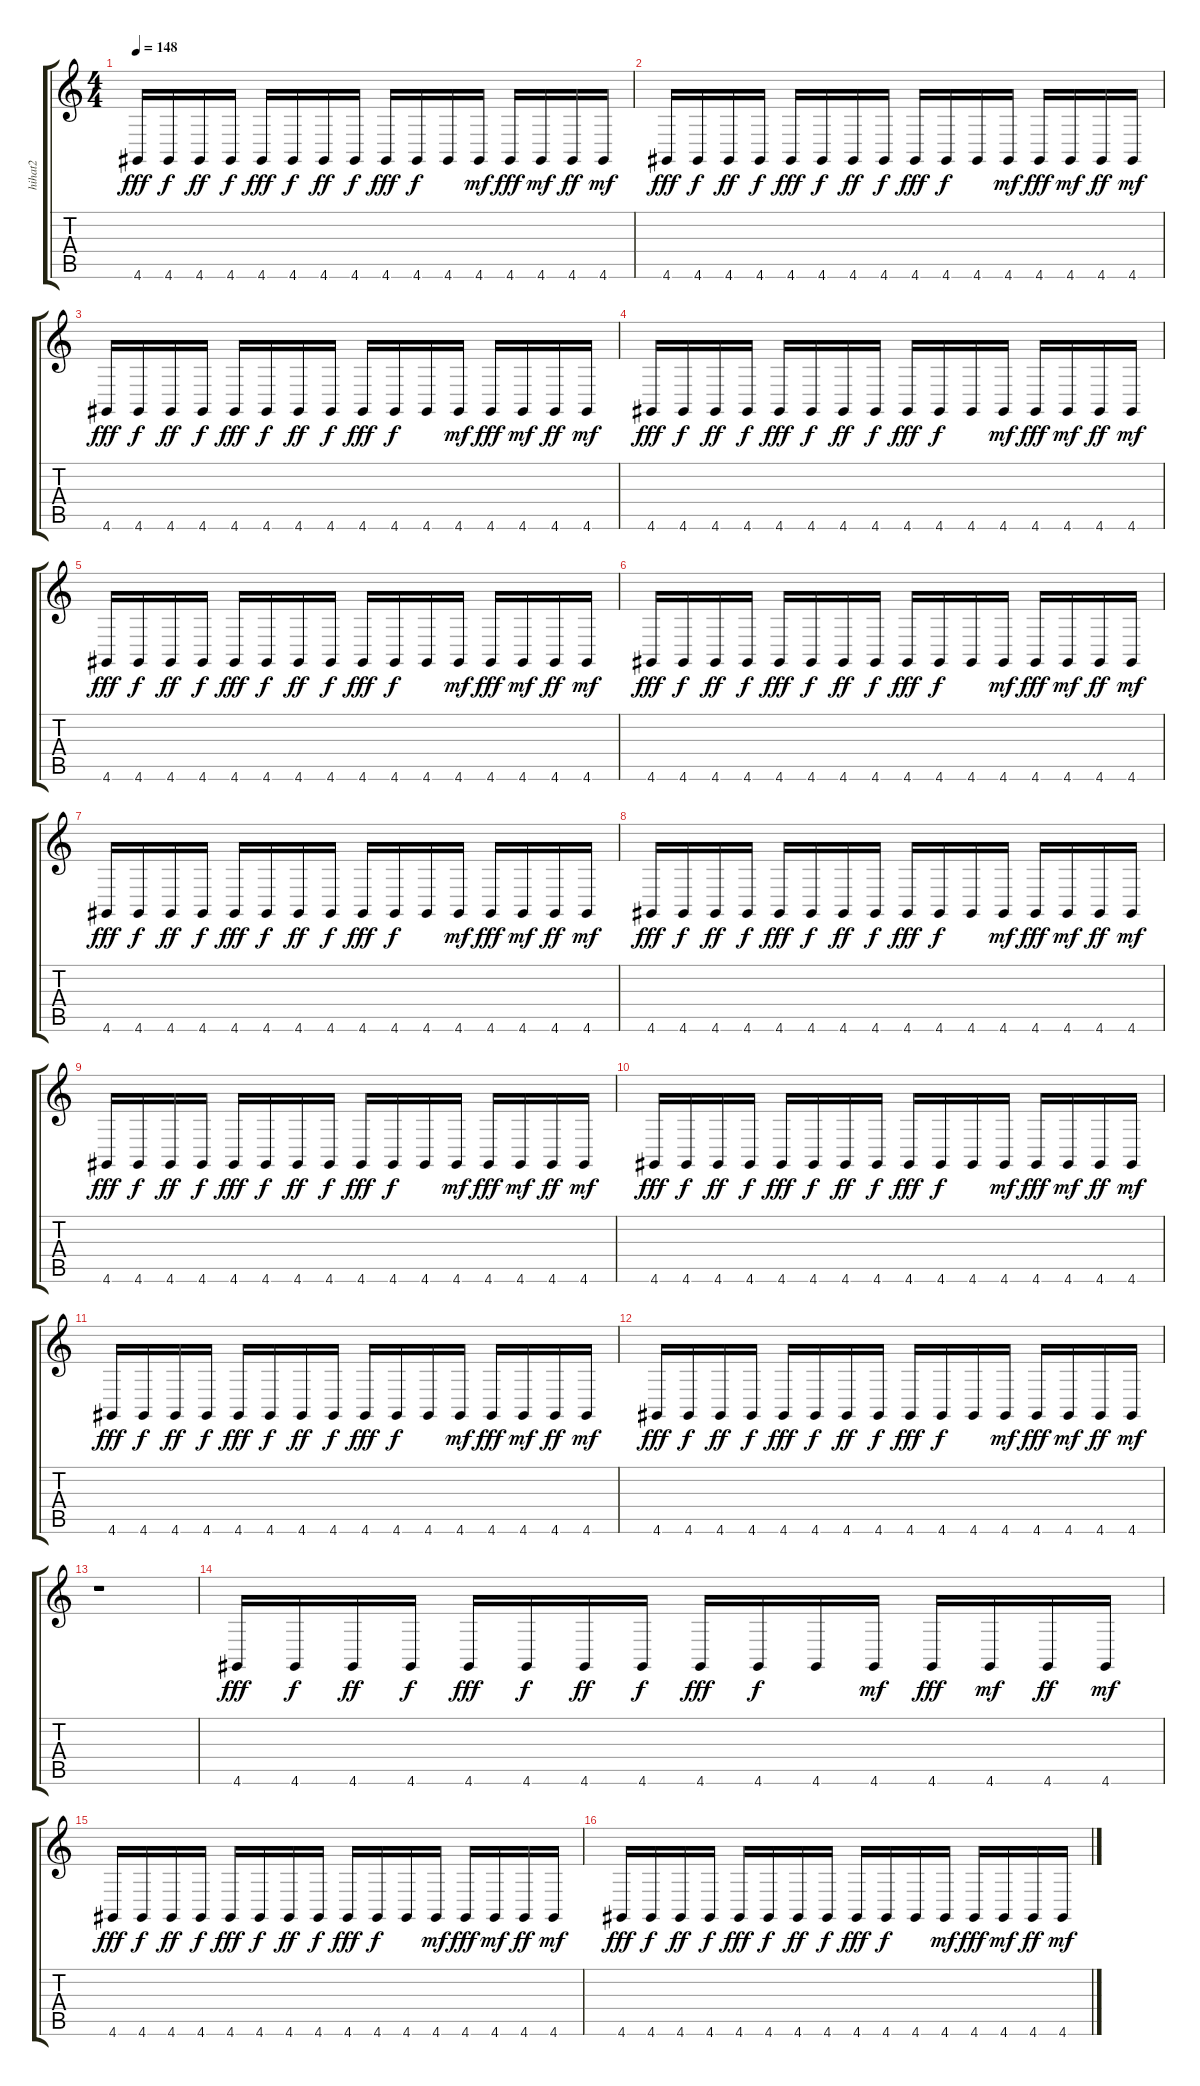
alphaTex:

\track ("hihat2" "hihat2") {instrument acousticgrandpiano}
\staff {score tabs}
\tuning (E4 B3 G3 D3 A2 E2) {hide}
\ts (4 4)
\tempo 148
\clef g2
\ks c
4.6.16{dy fff} 4.6.16{dy f} 4.6.16{dy ff} 4.6.16{dy f} 4.6.16{dy fff} 4.6.16{dy f} 4.6.16{dy ff} 4.6.16{dy f} 4.6.16{dy fff} 4.6.16{dy f} 4.6.16 4.6.16{dy mf} 4.6.16{dy fff} 4.6.16{dy mf} 4.6.16{dy ff} 4.6.16{dy mf} |
4.6.16{dy fff} 4.6.16{dy f} 4.6.16{dy ff} 4.6.16{dy f} 4.6.16{dy fff} 4.6.16{dy f} 4.6.16{dy ff} 4.6.16{dy f} 4.6.16{dy fff} 4.6.16{dy f} 4.6.16 4.6.16{dy mf} 4.6.16{dy fff} 4.6.16{dy mf} 4.6.16{dy ff} 4.6.16{dy mf} |
4.6.16{dy fff} 4.6.16{dy f} 4.6.16{dy ff} 4.6.16{dy f} 4.6.16{dy fff} 4.6.16{dy f} 4.6.16{dy ff} 4.6.16{dy f} 4.6.16{dy fff} 4.6.16{dy f} 4.6.16 4.6.16{dy mf} 4.6.16{dy fff} 4.6.16{dy mf} 4.6.16{dy ff} 4.6.16{dy mf} |
4.6.16{dy fff} 4.6.16{dy f} 4.6.16{dy ff} 4.6.16{dy f} 4.6.16{dy fff} 4.6.16{dy f} 4.6.16{dy ff} 4.6.16{dy f} 4.6.16{dy fff} 4.6.16{dy f} 4.6.16 4.6.16{dy mf} 4.6.16{dy fff} 4.6.16{dy mf} 4.6.16{dy ff} 4.6.16{dy mf} |
4.6.16{dy fff} 4.6.16{dy f} 4.6.16{dy ff} 4.6.16{dy f} 4.6.16{dy fff} 4.6.16{dy f} 4.6.16{dy ff} 4.6.16{dy f} 4.6.16{dy fff} 4.6.16{dy f} 4.6.16 4.6.16{dy mf} 4.6.16{dy fff} 4.6.16{dy mf} 4.6.16{dy ff} 4.6.16{dy mf} |
4.6.16{dy fff} 4.6.16{dy f} 4.6.16{dy ff} 4.6.16{dy f} 4.6.16{dy fff} 4.6.16{dy f} 4.6.16{dy ff} 4.6.16{dy f} 4.6.16{dy fff} 4.6.16{dy f} 4.6.16 4.6.16{dy mf} 4.6.16{dy fff} 4.6.16{dy mf} 4.6.16{dy ff} 4.6.16{dy mf} |
4.6.16{dy fff} 4.6.16{dy f} 4.6.16{dy ff} 4.6.16{dy f} 4.6.16{dy fff} 4.6.16{dy f} 4.6.16{dy ff} 4.6.16{dy f} 4.6.16{dy fff} 4.6.16{dy f} 4.6.16 4.6.16{dy mf} 4.6.16{dy fff} 4.6.16{dy mf} 4.6.16{dy ff} 4.6.16{dy mf} |
4.6.16{dy fff} 4.6.16{dy f} 4.6.16{dy ff} 4.6.16{dy f} 4.6.16{dy fff} 4.6.16{dy f} 4.6.16{dy ff} 4.6.16{dy f} 4.6.16{dy fff} 4.6.16{dy f} 4.6.16 4.6.16{dy mf} 4.6.16{dy fff} 4.6.16{dy mf} 4.6.16{dy ff} 4.6.16{dy mf} |
4.6.16{dy fff} 4.6.16{dy f} 4.6.16{dy ff} 4.6.16{dy f} 4.6.16{dy fff} 4.6.16{dy f} 4.6.16{dy ff} 4.6.16{dy f} 4.6.16{dy fff} 4.6.16{dy f} 4.6.16 4.6.16{dy mf} 4.6.16{dy fff} 4.6.16{dy mf} 4.6.16{dy ff} 4.6.16{dy mf} |
4.6.16{dy fff} 4.6.16{dy f} 4.6.16{dy ff} 4.6.16{dy f} 4.6.16{dy fff} 4.6.16{dy f} 4.6.16{dy ff} 4.6.16{dy f} 4.6.16{dy fff} 4.6.16{dy f} 4.6.16 4.6.16{dy mf} 4.6.16{dy fff} 4.6.16{dy mf} 4.6.16{dy ff} 4.6.16{dy mf} |
4.6.16{dy fff} 4.6.16{dy f} 4.6.16{dy ff} 4.6.16{dy f} 4.6.16{dy fff} 4.6.16{dy f} 4.6.16{dy ff} 4.6.16{dy f} 4.6.16{dy fff} 4.6.16{dy f} 4.6.16 4.6.16{dy mf} 4.6.16{dy fff} 4.6.16{dy mf} 4.6.16{dy ff} 4.6.16{dy mf} |
4.6.16{dy fff} 4.6.16{dy f} 4.6.16{dy ff} 4.6.16{dy f} 4.6.16{dy fff} 4.6.16{dy f} 4.6.16{dy ff} 4.6.16{dy f} 4.6.16{dy fff} 4.6.16{dy f} 4.6.16 4.6.16{dy mf} 4.6.16{dy fff} 4.6.16{dy mf} 4.6.16{dy ff} 4.6.16{dy mf} |
r.1 |
4.6.16{dy fff} 4.6.16{dy f} 4.6.16{dy ff} 4.6.16{dy f} 4.6.16{dy fff} 4.6.16{dy f} 4.6.16{dy ff} 4.6.16{dy f} 4.6.16{dy fff} 4.6.16{dy f} 4.6.16 4.6.16{dy mf} 4.6.16{dy fff} 4.6.16{dy mf} 4.6.16{dy ff} 4.6.16{dy mf} |
4.6.16{dy fff} 4.6.16{dy f} 4.6.16{dy ff} 4.6.16{dy f} 4.6.16{dy fff} 4.6.16{dy f} 4.6.16{dy ff} 4.6.16{dy f} 4.6.16{dy fff} 4.6.16{dy f} 4.6.16 4.6.16{dy mf} 4.6.16{dy fff} 4.6.16{dy mf} 4.6.16{dy ff} 4.6.16{dy mf} |
4.6.16{dy fff} 4.6.16{dy f} 4.6.16{dy ff} 4.6.16{dy f} 4.6.16{dy fff} 4.6.16{dy f} 4.6.16{dy ff} 4.6.16{dy f} 4.6.16{dy fff} 4.6.16{dy f} 4.6.16 4.6.16{dy mf} 4.6.16{dy fff} 4.6.16{dy mf} 4.6.16{dy ff} 4.6.16{dy mf}
